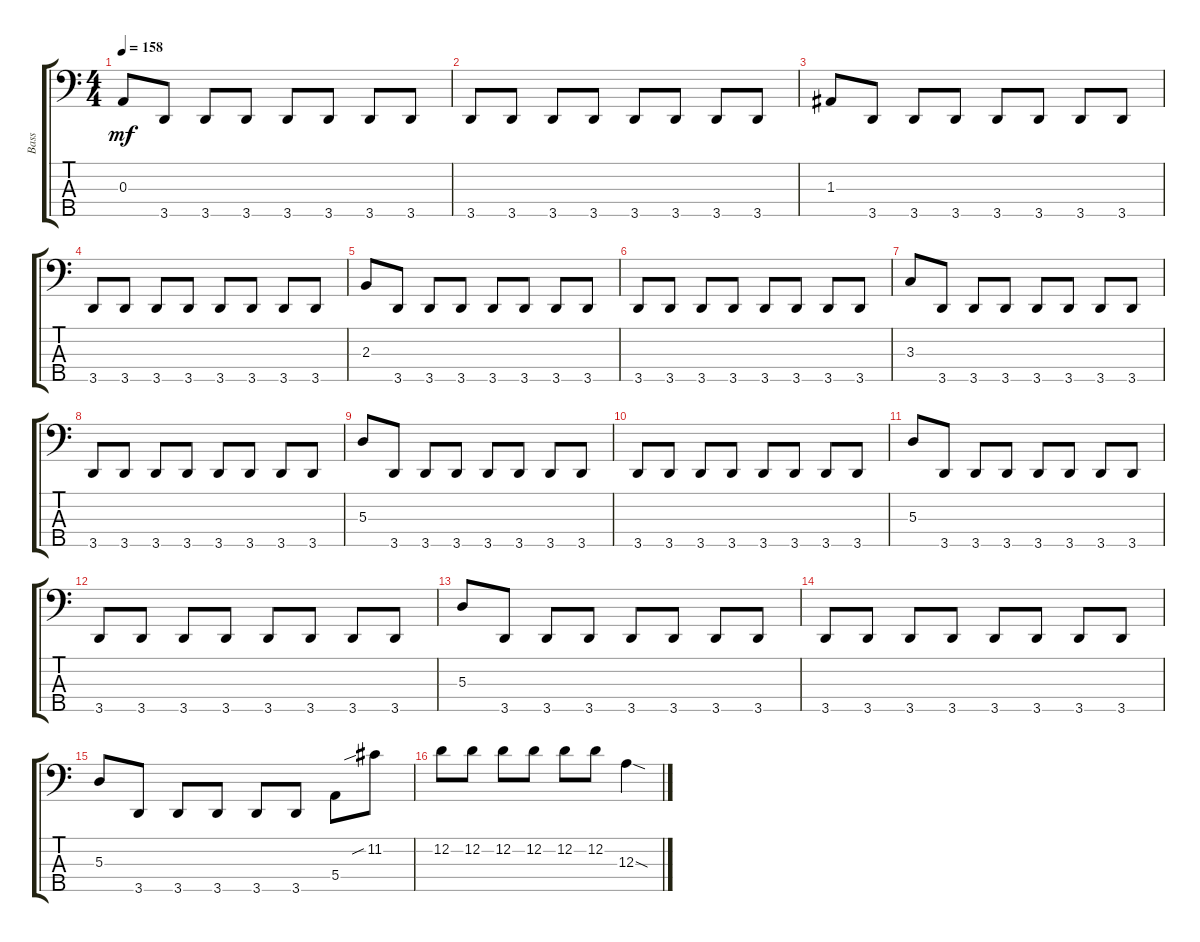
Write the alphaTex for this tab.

\track ("Bass" "Bass") {instrument electricbassfinger}
\staff {score tabs}
\tuning (G2 D2 A1 E1 B0) {hide}
\ts (4 4)
\tempo 158
\clef f4
\ks c
0.3.8{dy mf instrument electricbassfinger} 3.5.8 3.5.8 3.5.8 3.5.8 3.5.8 3.5.8 3.5.8 |
3.5.8 3.5.8 3.5.8 3.5.8 3.5.8 3.5.8 3.5.8 3.5.8 |
1.3.8 3.5.8 3.5.8 3.5.8 3.5.8 3.5.8 3.5.8 3.5.8 |
3.5.8 3.5.8 3.5.8 3.5.8 3.5.8 3.5.8 3.5.8 3.5.8 |
2.3.8 3.5.8 3.5.8 3.5.8 3.5.8 3.5.8 3.5.8 3.5.8 |
3.5.8 3.5.8 3.5.8 3.5.8 3.5.8 3.5.8 3.5.8 3.5.8 |
3.3.8 3.5.8 3.5.8 3.5.8 3.5.8 3.5.8 3.5.8 3.5.8 |
3.5.8 3.5.8 3.5.8 3.5.8 3.5.8 3.5.8 3.5.8 3.5.8 |
5.3.8 3.5.8 3.5.8 3.5.8 3.5.8 3.5.8 3.5.8 3.5.8 |
3.5.8 3.5.8 3.5.8 3.5.8 3.5.8 3.5.8 3.5.8 3.5.8 |
5.3.8 3.5.8 3.5.8 3.5.8 3.5.8 3.5.8 3.5.8 3.5.8 |
3.5.8 3.5.8 3.5.8 3.5.8 3.5.8 3.5.8 3.5.8 3.5.8 |
5.3.8 3.5.8 3.5.8 3.5.8 3.5.8 3.5.8 3.5.8 3.5.8 |
3.5.8 3.5.8 3.5.8 3.5.8 3.5.8 3.5.8 3.5.8 3.5.8 |
5.3.8 3.5.8 3.5.8 3.5.8 3.5.8 3.5.8 5.4.8 11.2{sib}.8 |
12.2.8 12.2.8 12.2.8 12.2.8 12.2.8 12.2.8 12.3{sod}.4
